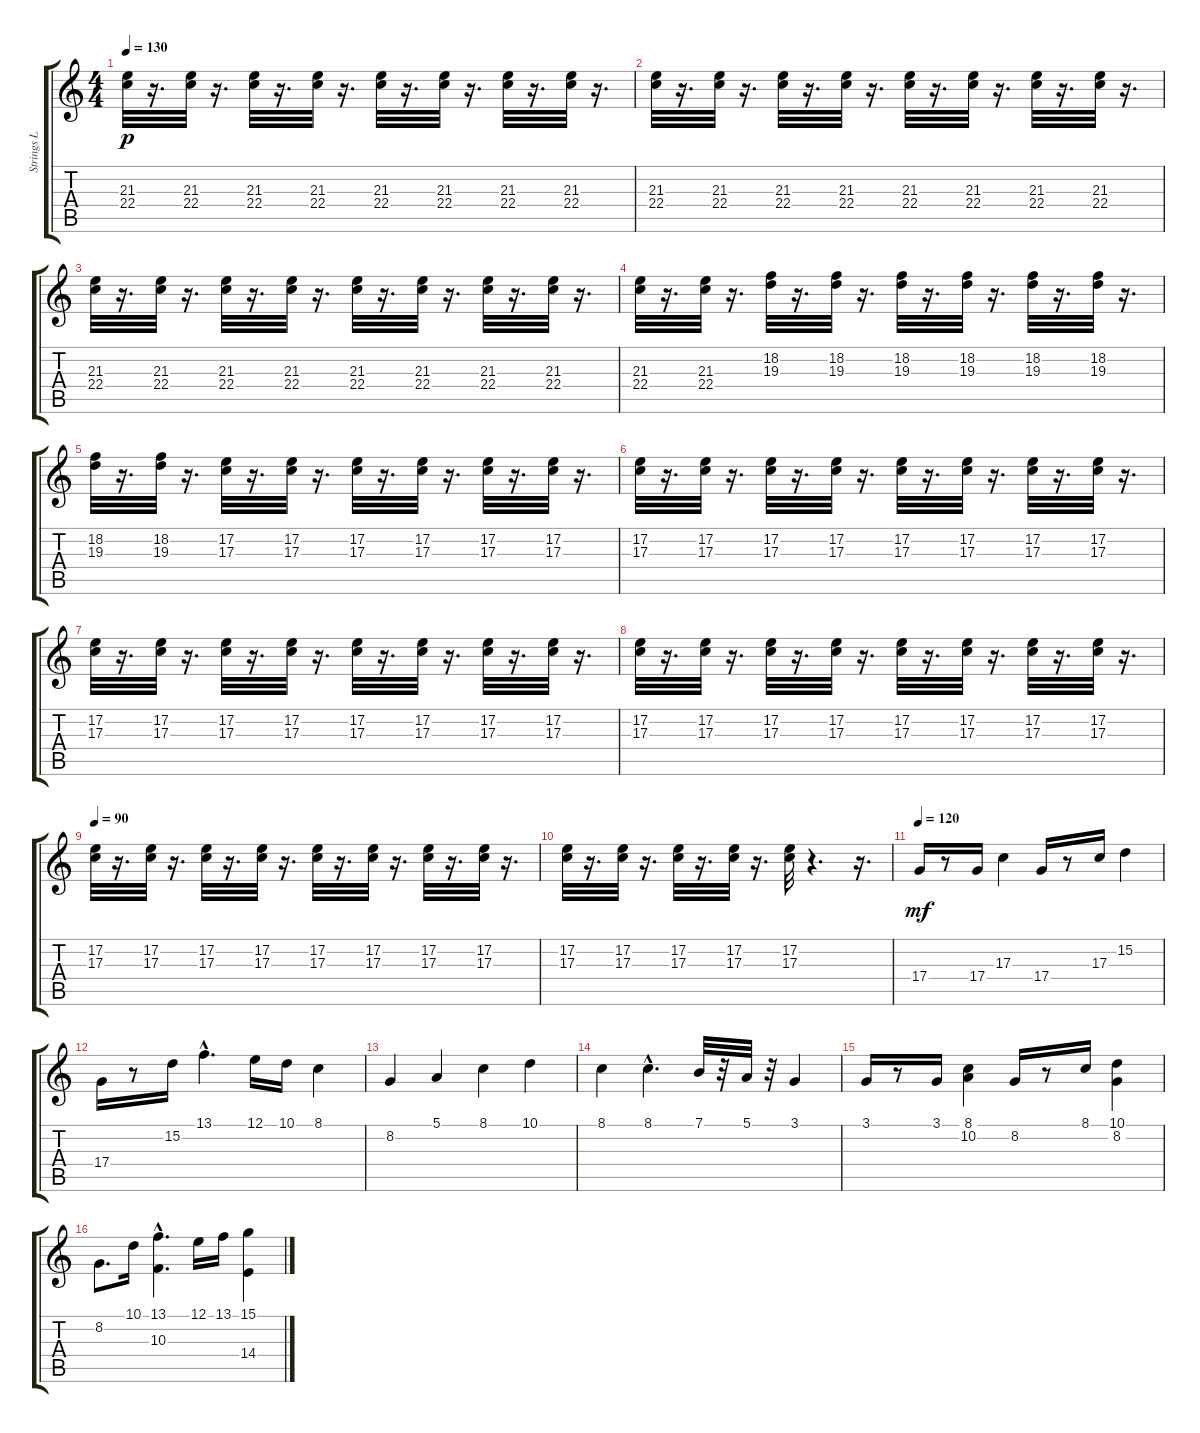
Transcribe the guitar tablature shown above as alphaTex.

\track ("Strings L" "Strings L") {instrument stringensemble1}
\staff {score tabs}
\tuning (E4 B3 G3 D3 A2 E2) {hide}
\ts (4 4)
\tempo 130
\clef g2
\ks c
(21.3 22.4).32{dy p} r.16{d} (21.3 22.4).32 r.16{d} (21.3 22.4).32 r.16{d} (21.3 22.4).32 r.16{d} (21.3 22.4).32 r.16{d} (21.3 22.4).32 r.16{d} (21.3 22.4).32 r.16{d} (21.3 22.4).32 r.16{d} |
(21.3 22.4).32 r.16{d} (21.3 22.4).32 r.16{d} (21.3 22.4).32 r.16{d} (21.3 22.4).32 r.16{d} (21.3 22.4).32 r.16{d} (21.3 22.4).32 r.16{d} (21.3 22.4).32 r.16{d} (21.3 22.4).32 r.16{d} |
(21.3 22.4).32 r.16{d} (21.3 22.4).32 r.16{d} (21.3 22.4).32 r.16{d} (21.3 22.4).32 r.16{d} (21.3 22.4).32 r.16{d} (21.3 22.4).32 r.16{d} (21.3 22.4).32 r.16{d} (21.3 22.4).32 r.16{d} |
(21.3 22.4).32 r.16{d} (21.3 22.4).32 r.16{d} (18.2 19.3).32 r.16{d} (18.2 19.3).32 r.16{d} (18.2 19.3).32 r.16{d} (18.2 19.3).32 r.16{d} (18.2 19.3).32 r.16{d} (18.2 19.3).32 r.16{d} |
(18.2 19.3).32 r.16{d} (18.2 19.3).32 r.16{d} (17.2 17.3).32 r.16{d} (17.2 17.3).32 r.16{d} (17.2 17.3).32 r.16{d} (17.2 17.3).32 r.16{d} (17.2 17.3).32 r.16{d} (17.2 17.3).32 r.16{d} |
(17.2 17.3).32 r.16{d} (17.2 17.3).32 r.16{d} (17.2 17.3).32 r.16{d} (17.2 17.3).32 r.16{d} (17.2 17.3).32 r.16{d} (17.2 17.3).32 r.16{d} (17.2 17.3).32 r.16{d} (17.2 17.3).32 r.16{d} |
(17.2 17.3).32 r.16{d} (17.2 17.3).32 r.16{d} (17.2 17.3).32 r.16{d} (17.2 17.3).32 r.16{d} (17.2 17.3).32 r.16{d} (17.2 17.3).32 r.16{d} (17.2 17.3).32 r.16{d} (17.2 17.3).32 r.16{d} |
(17.2 17.3).32 r.16{d} (17.2 17.3).32 r.16{d} (17.2 17.3).32 r.16{d} (17.2 17.3).32 r.16{d} (17.2 17.3).32 r.16{d} (17.2 17.3).32 r.16{d} (17.2 17.3).32 r.16{d} (17.2 17.3).32 r.16{d} |
\tempo 90
(17.2 17.3).32 r.16{d} (17.2 17.3).32 r.16{d} (17.2 17.3).32 r.16{d} (17.2 17.3).32 r.16{d} (17.2 17.3).32 r.16{d} (17.2 17.3).32 r.16{d} (17.2 17.3).32 r.16{d} (17.2 17.3).32 r.16{d} |
(17.2 17.3).32 r.16{d} (17.2 17.3).32 r.16{d} (17.2 17.3).32 r.16{d} (17.2 17.3).32 r.16{d} (17.2 17.3).32 r.4{d} r.16{d} |
\tempo 120
17.4.16{dy mf} r.8 17.4.16 17.3.4 17.4.16 r.8 17.3.16 15.2.4 |
17.4.16 r.8 15.2.16 13.1{hac}.4{d} 12.1.16 10.1.16 8.1.4 |
8.2.4 5.1.4 8.1.4 10.1.4 |
8.1.4 8.1{hac}.4{d} 7.1.32 r.32 5.1.32 r.32 3.1.4 |
3.1.16 r.8 3.1.16 (8.1 10.2).4 8.2.16 r.8 8.1.16 (10.1 8.2).4 |
8.2.8{d} 10.1.16 (13.1{hac} 10.3).4{d} 12.1.16 13.1.16 (15.1 14.4).4
